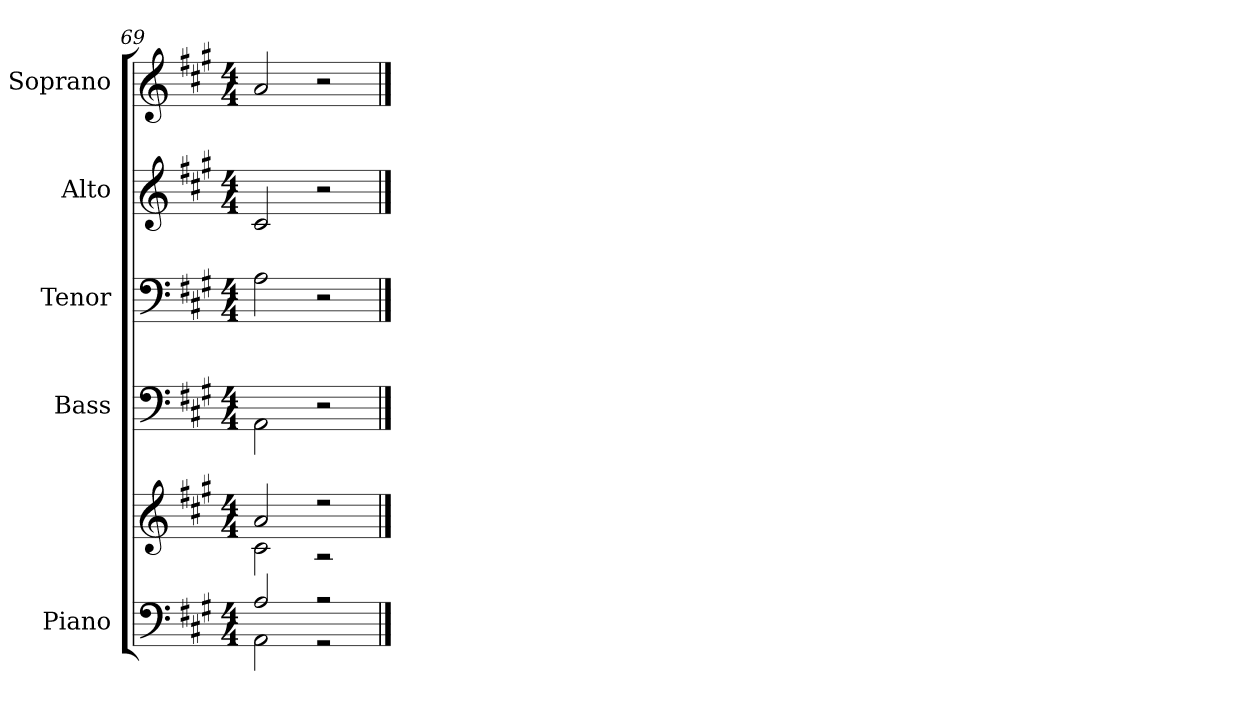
**kern	**kern	**kern	**kern	**kern	**kern
*part5	*part5	*part4	*part3	*part2	*part1
*staff6	*staff5	*staff4	*staff3	*staff2	*staff1
*I"Piano	*	*I"Bass	*I"Tenor	*I"Alto	*I"Soprano
*I'Pno.	*	*I'B.	*I'T.	*I'A.	*I'S.
*clefF4	*clefG2	*clefF4	*clefF4	*clefG2	*clefG2
*	*	*ITrd7c12	*	*	*
*k[f#c#g#]	*k[f#c#g#]	*k[f#c#g#]	*k[f#c#g#]	*k[f#c#g#]	*k[f#c#g#]
*A:	*A:	*A:	*A:	*A:	*A:
*M4/4	*M4/4	*M4/4	*M4/4	*M4/4	*M4/4
=69	=69	=69	=69	=69	=69
*^	*^	*	*	*	*
2Ai/	2AAi\	2ai/	2c#i\	2AAAi\	2Ai\	2c#i/	2ai/
2r	2r	2r	2r	2r	2r	2r	2r
*v	*v	*	*	*	*	*	*
*	*v	*v	*	*	*	*
==	==	==	==	==	==
*-	*-	*-	*-	*-	*-
